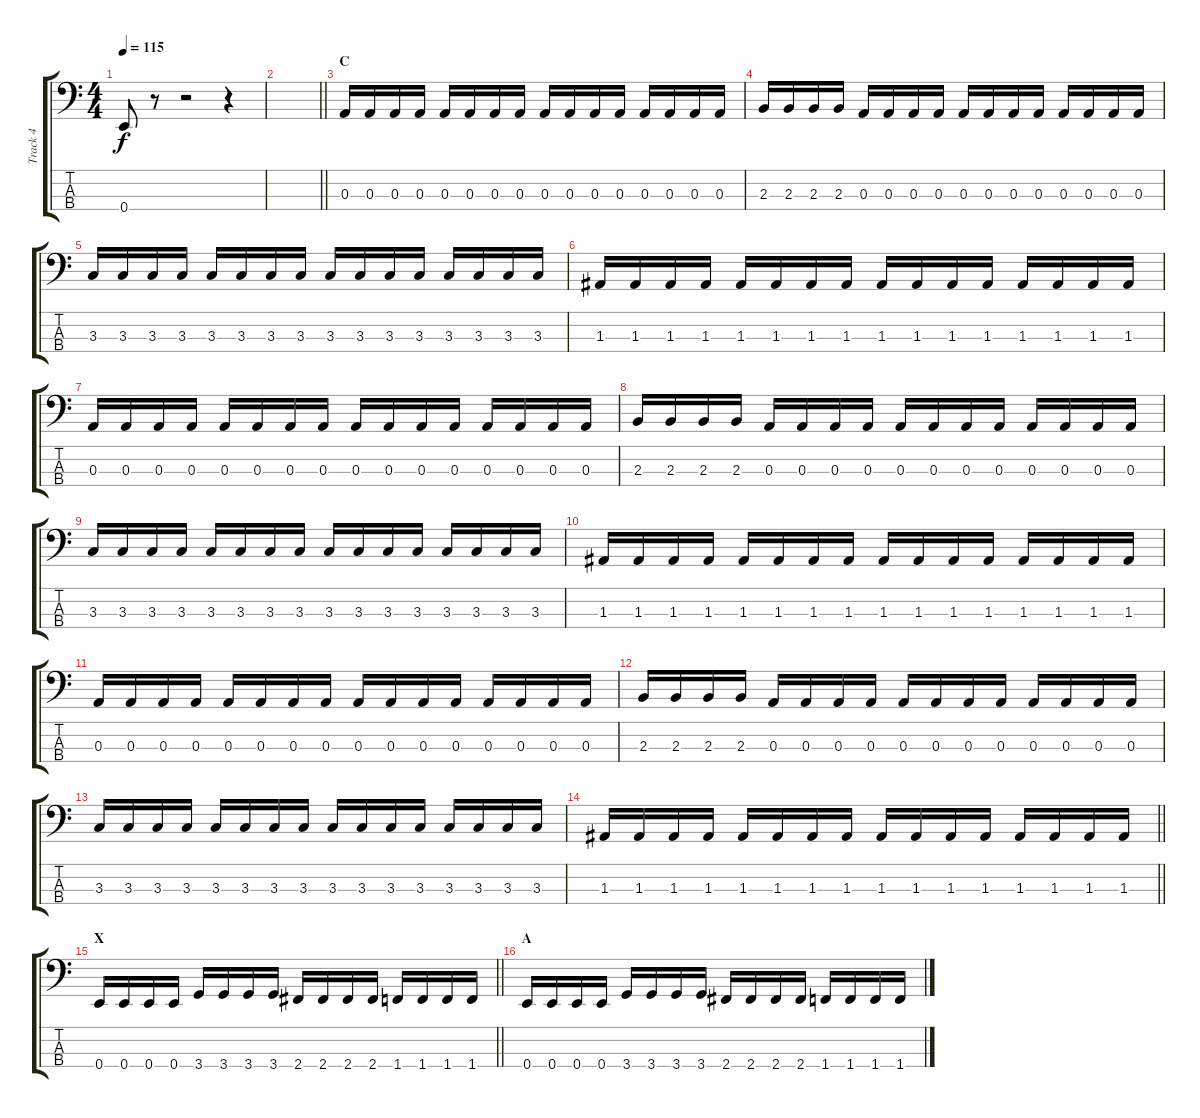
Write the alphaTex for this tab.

\track ("Track 4" "Track 4") {instrument electricbassfinger}
\staff {score tabs}
\tuning (G2 D2 A1 E1) {hide}
\ts (4 4)
\section ("" "")
\tempo 115
\clef f4
\ks c
0.4.8{dy f} r.8 r.2 r.4 |
\barLineRight lightlight
|
\section ("" "C")
0.3.16 0.3.16 0.3.16 0.3.16 0.3.16 0.3.16 0.3.16 0.3.16 0.3.16 0.3.16 0.3.16 0.3.16 0.3.16 0.3.16 0.3.16 0.3.16 |
2.3.16 2.3.16 2.3.16 2.3.16 0.3.16 0.3.16 0.3.16 0.3.16 0.3.16 0.3.16 0.3.16 0.3.16 0.3.16 0.3.16 0.3.16 0.3.16 |
3.3.16 3.3.16 3.3.16 3.3.16 3.3.16 3.3.16 3.3.16 3.3.16 3.3.16 3.3.16 3.3.16 3.3.16 3.3.16 3.3.16 3.3.16 3.3.16 |
1.3.16 1.3.16 1.3.16 1.3.16 1.3.16 1.3.16 1.3.16 1.3.16 1.3.16 1.3.16 1.3.16 1.3.16 1.3.16 1.3.16 1.3.16 1.3.16 |
0.3.16 0.3.16 0.3.16 0.3.16 0.3.16 0.3.16 0.3.16 0.3.16 0.3.16 0.3.16 0.3.16 0.3.16 0.3.16 0.3.16 0.3.16 0.3.16 |
2.3.16 2.3.16 2.3.16 2.3.16 0.3.16 0.3.16 0.3.16 0.3.16 0.3.16 0.3.16 0.3.16 0.3.16 0.3.16 0.3.16 0.3.16 0.3.16 |
3.3.16 3.3.16 3.3.16 3.3.16 3.3.16 3.3.16 3.3.16 3.3.16 3.3.16 3.3.16 3.3.16 3.3.16 3.3.16 3.3.16 3.3.16 3.3.16 |
1.3.16 1.3.16 1.3.16 1.3.16 1.3.16 1.3.16 1.3.16 1.3.16 1.3.16 1.3.16 1.3.16 1.3.16 1.3.16 1.3.16 1.3.16 1.3.16 |
0.3.16 0.3.16 0.3.16 0.3.16 0.3.16 0.3.16 0.3.16 0.3.16 0.3.16 0.3.16 0.3.16 0.3.16 0.3.16 0.3.16 0.3.16 0.3.16 |
2.3.16 2.3.16 2.3.16 2.3.16 0.3.16 0.3.16 0.3.16 0.3.16 0.3.16 0.3.16 0.3.16 0.3.16 0.3.16 0.3.16 0.3.16 0.3.16 |
3.3.16 3.3.16 3.3.16 3.3.16 3.3.16 3.3.16 3.3.16 3.3.16 3.3.16 3.3.16 3.3.16 3.3.16 3.3.16 3.3.16 3.3.16 3.3.16 |
\barLineRight lightlight
1.3.16 1.3.16 1.3.16 1.3.16 1.3.16 1.3.16 1.3.16 1.3.16 1.3.16 1.3.16 1.3.16 1.3.16 1.3.16 1.3.16 1.3.16 1.3.16 |
\section ("" "X")
\barLineRight lightlight
0.4.16 0.4.16 0.4.16 0.4.16 3.4.16 3.4.16 3.4.16 3.4.16 2.4.16 2.4.16 2.4.16 2.4.16 1.4.16 1.4.16 1.4.16 1.4.16 |
\section ("" "A")
0.4.16 0.4.16 0.4.16 0.4.16 3.4.16 3.4.16 3.4.16 3.4.16 2.4.16 2.4.16 2.4.16 2.4.16 1.4.16 1.4.16 1.4.16 1.4.16
